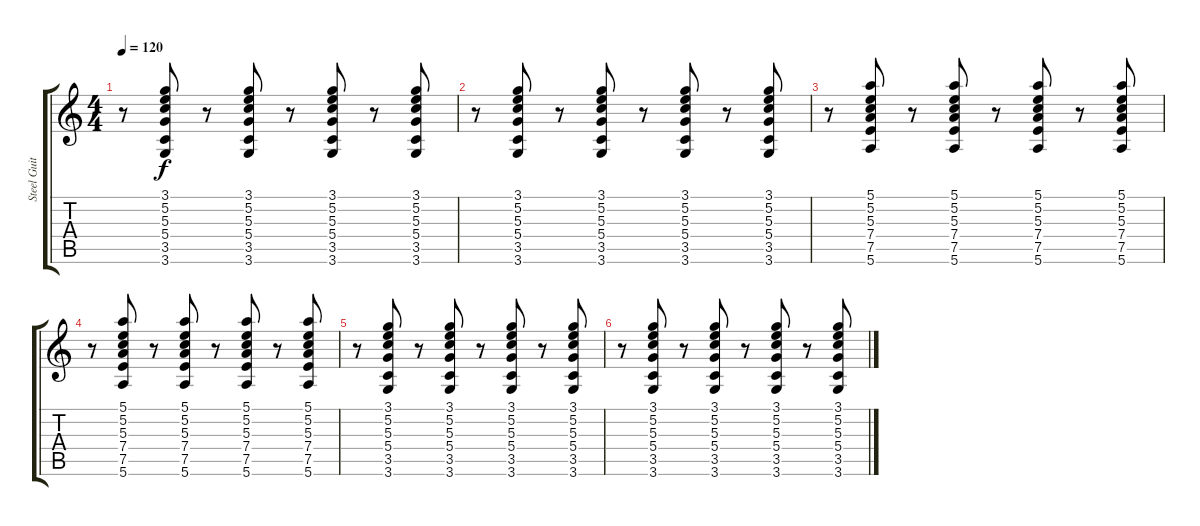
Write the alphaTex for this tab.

\track ("Steel Guitar" "Steel Guit") {instrument acousticguitarsteel}
\staff {score tabs}
\tuning (E4 B3 G3 D3 A2 E2) {hide}
\ts (4 4)
\tempo 120
\clef g2
\ks c
r.8{dy f} (3.1 5.2 5.3 5.4 3.5 3.6).8 r.8 (3.1 5.2 5.3 5.4 3.5 3.6).8 r.8 (3.1 5.2 5.3 5.4 3.5 3.6).8 r.8 (3.1 5.2 5.3 5.4 3.5 3.6).8 |
r.8 (3.1 5.2 5.3 5.4 3.5 3.6).8 r.8 (3.1 5.2 5.3 5.4 3.5 3.6).8 r.8 (3.1 5.2 5.3 5.4 3.5 3.6).8 r.8 (3.1 5.2 5.3 5.4 3.5 3.6).8 |
r.8 (5.1 5.2 5.3 7.4 7.5 5.6).8 r.8 (5.1 5.2 5.3 7.4 7.5 5.6).8 r.8 (5.1 5.2 5.3 7.4 7.5 5.6).8 r.8 (5.1 5.2 5.3 7.4 7.5 5.6).8 |
r.8 (5.1 5.2 5.3 7.4 7.5 5.6).8 r.8 (5.1 5.2 5.3 7.4 7.5 5.6).8 r.8 (5.1 5.2 5.3 7.4 7.5 5.6).8 r.8 (5.1 5.2 5.3 7.4 7.5 5.6).8 |
r.8 (3.1 5.2 5.3 5.4 3.5 3.6).8 r.8 (3.1 5.2 5.3 5.4 3.5 3.6).8 r.8 (3.1 5.2 5.3 5.4 3.5 3.6).8 r.8 (3.1 5.2 5.3 5.4 3.5 3.6).8 |
r.8 (3.1 5.2 5.3 5.4 3.5 3.6).8 r.8 (3.1 5.2 5.3 5.4 3.5 3.6).8 r.8 (3.1 5.2 5.3 5.4 3.5 3.6).8 r.8 (3.1 5.2 5.3 5.4 3.5 3.6).8
